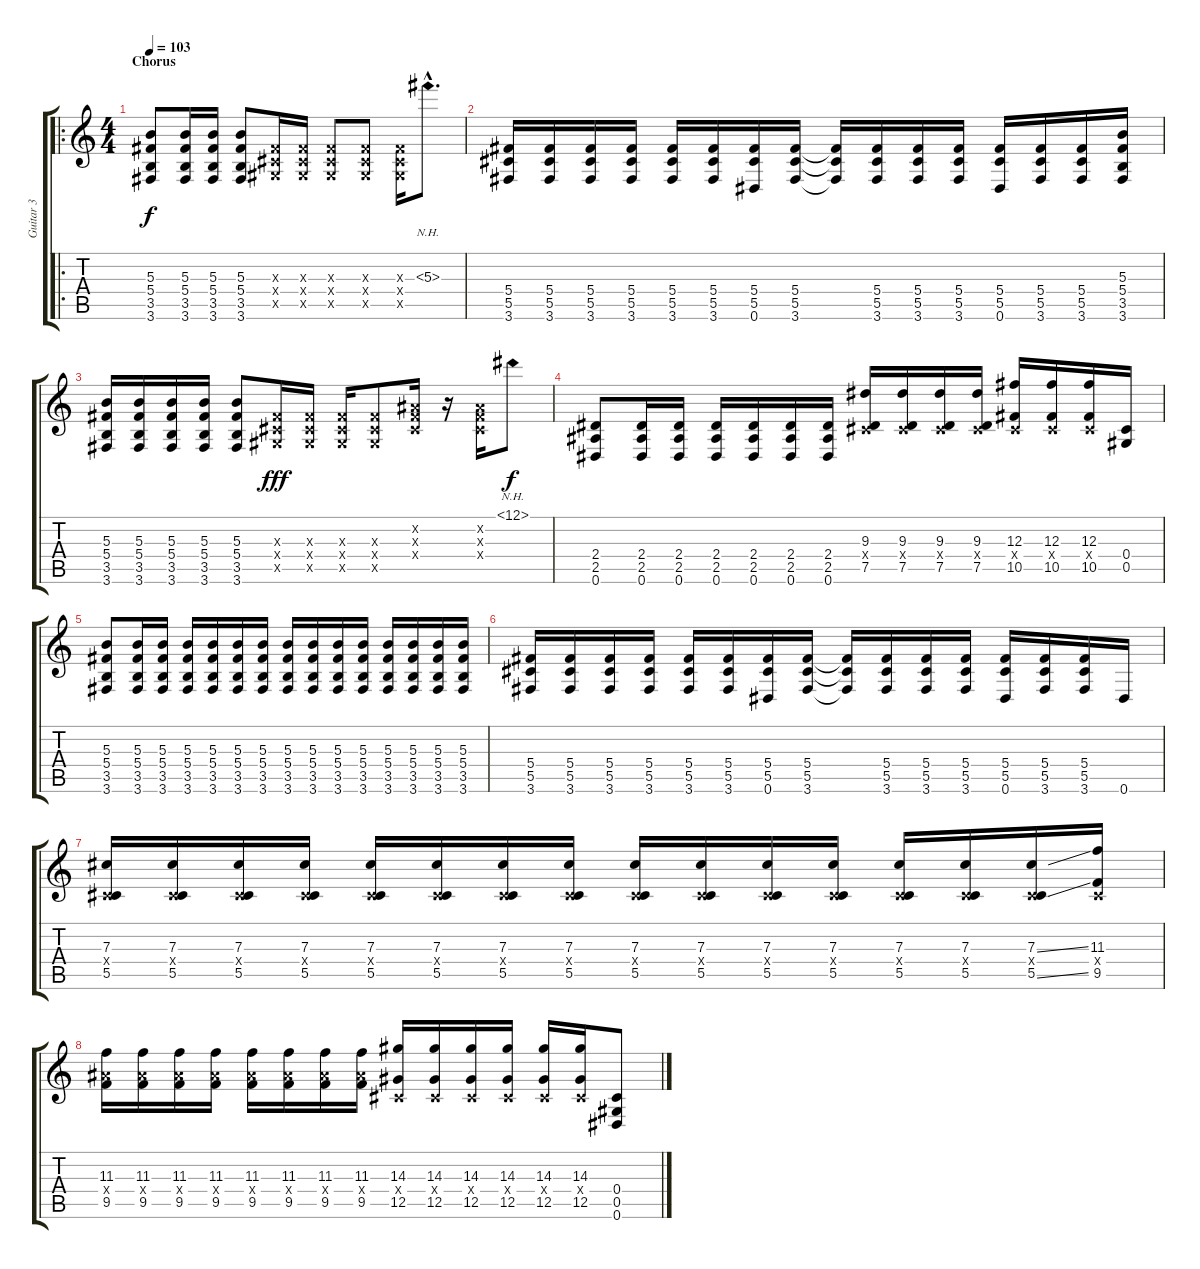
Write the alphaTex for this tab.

\track ("Guitar 3" "Guitar 3") {instrument distortionguitar}
\staff {score tabs}
\tuning (Eb4 Bb3 Gb3 Db3 Ab2 Eb2) {hide}
\ro
\ts (4 4)
\section ("" "Chorus")
\tempo 103
\clef g2
\ks c
(5.3 5.4 3.5 3.6).8{dy f} (5.3 5.4 3.5 3.6).16 (5.3 5.4 3.5 3.6).16 (5.3 5.4 3.5 3.6).8 (0.3{x} 0.4{x} 0.5{x}).16 (0.3{x} 0.4{x} 0.5{x}).16 (0.3{x} 0.4{x} 0.5{x}).8 (0.3{x} 0.4{x} 0.5{x}).8 (0.3{x} 0.4{x} 0.5{x}).16 5.3{nh hac}.8{d} |
(5.4 5.5 3.6).16 (5.4 5.5 3.6).16 (5.4 5.5 3.6).16 (5.4 5.5 3.6).16 (5.4 5.5 3.6).16 (5.4 5.5 3.6).16 (5.4 5.5 0.6).16 (5.4 5.5 3.6).16 (5.4{t} 5.5{t} 3.6{t}).16 (5.4 5.5 3.6).16 (5.4 5.5 3.6).16 (5.4 5.5 3.6).16 (5.4 5.5 0.6).16 (5.4 5.5 3.6).16 (5.4 5.5 3.6).16 (5.3 5.4 3.5 3.6).16 |
(5.3 5.4 3.5 3.6).16 (5.3 5.4 3.5 3.6).16 (5.3 5.4 3.5 3.6).16 (5.3 5.4 3.5 3.6).16 (5.3 5.4 3.5 3.6).8 (0.3{x} 0.4{x} 0.5{x}).16{dy fff} (0.3{x} 0.4{x} 0.5{x}).16 (0.3{x} 0.4{x} 0.5{x}).16 (0.3{x} 0.4{x} 0.5{x}).8 (0.2{x} 0.3{x} 0.4{x}).16 r.16 (0.2{x} 0.3{x} 0.4{x}).16 12.1{nh}.8{dy f} |
(2.4 2.5 0.6).8 (2.4 2.5 0.6).16 (2.4 2.5 0.6).16 (2.4 2.5 0.6).16 (2.4 2.5 0.6).16 (2.4 2.5 0.6).16 (2.4 2.5 0.6).16 (9.3 0.4{x} 7.5).16 (9.3 0.4{x} 7.5).16 (9.3 0.4{x} 7.5).16 (9.3 0.4{x} 7.5).16 (12.3 0.4{x} 10.5).16 (12.3 0.4{x} 10.5).16 (12.3 0.4{x} 10.5).16 (0.4 0.5).16 |
(5.3 5.4 3.5 3.6).8 (5.3 5.4 3.5 3.6).16 (5.3 5.4 3.5 3.6).16 (5.3 5.4 3.5 3.6).16 (5.3 5.4 3.5 3.6).16 (5.3 5.4 3.5 3.6).16 (5.3 5.4 3.5 3.6).16 (5.3 5.4 3.5 3.6).16 (5.3 5.4 3.5 3.6).16 (5.3 5.4 3.5 3.6).16 (5.3 5.4 3.5 3.6).16 (5.3 5.4 3.5 3.6).16 (5.3 5.4 3.5 3.6).16 (5.3 5.4 3.5 3.6).16 (5.3 5.4 3.5 3.6).16 |
(5.4 5.5 3.6).16 (5.4 5.5 3.6).16 (5.4 5.5 3.6).16 (5.4 5.5 3.6).16 (5.4 5.5 3.6).16 (5.4 5.5 3.6).16 (5.4 5.5 0.6).16 (5.4 5.5 3.6).16 (5.4{t} 5.5{t} 3.6{t}).16 (5.4 5.5 3.6).16 (5.4 5.5 3.6).16 (5.4 5.5 3.6).16 (5.4 5.5 0.6).16 (5.4 5.5 3.6).16 (5.4 5.5 3.6).16 0.6.16 |
(7.3 0.4{x} 5.5).16 (7.3 0.4{x} 5.5).16 (7.3 0.4{x} 5.5).16 (7.3 0.4{x} 5.5).16 (7.3 0.4{x} 5.5).16 (7.3 0.4{x} 5.5).16 (7.3 0.4{x} 5.5).16 (7.3 0.4{x} 5.5).16 (7.3 0.4{x} 5.5).16 (7.3 0.4{x} 5.5).16 (7.3 0.4{x} 5.5).16 (7.3 0.4{x} 5.5).16 (7.3 0.4{x} 5.5).16 (7.3 0.4{x} 5.5).16 (7.3{ss} 0.4{x} 5.5{ss}).16 (11.3 0.4{x} 9.5).16 |
(11.3 9.4{x} 9.5).16 (11.3 9.4{x} 9.5).16 (11.3 9.4{x} 9.5).16 (11.3 9.4{x} 9.5).16 (11.3 9.4{x} 9.5).16 (11.3 9.4{x} 9.5).16 (11.3 9.4{x} 9.5).16 (11.3 9.4{x} 9.5).16 (14.3 0.4{x} 12.5).16 (14.3 0.4{x} 12.5).16 (14.3 0.4{x} 12.5).16 (14.3 0.4{x} 12.5).16 (14.3 0.4{x} 12.5).16 (14.3 0.4{x} 12.5).16 (0.4 0.5 0.6).8
